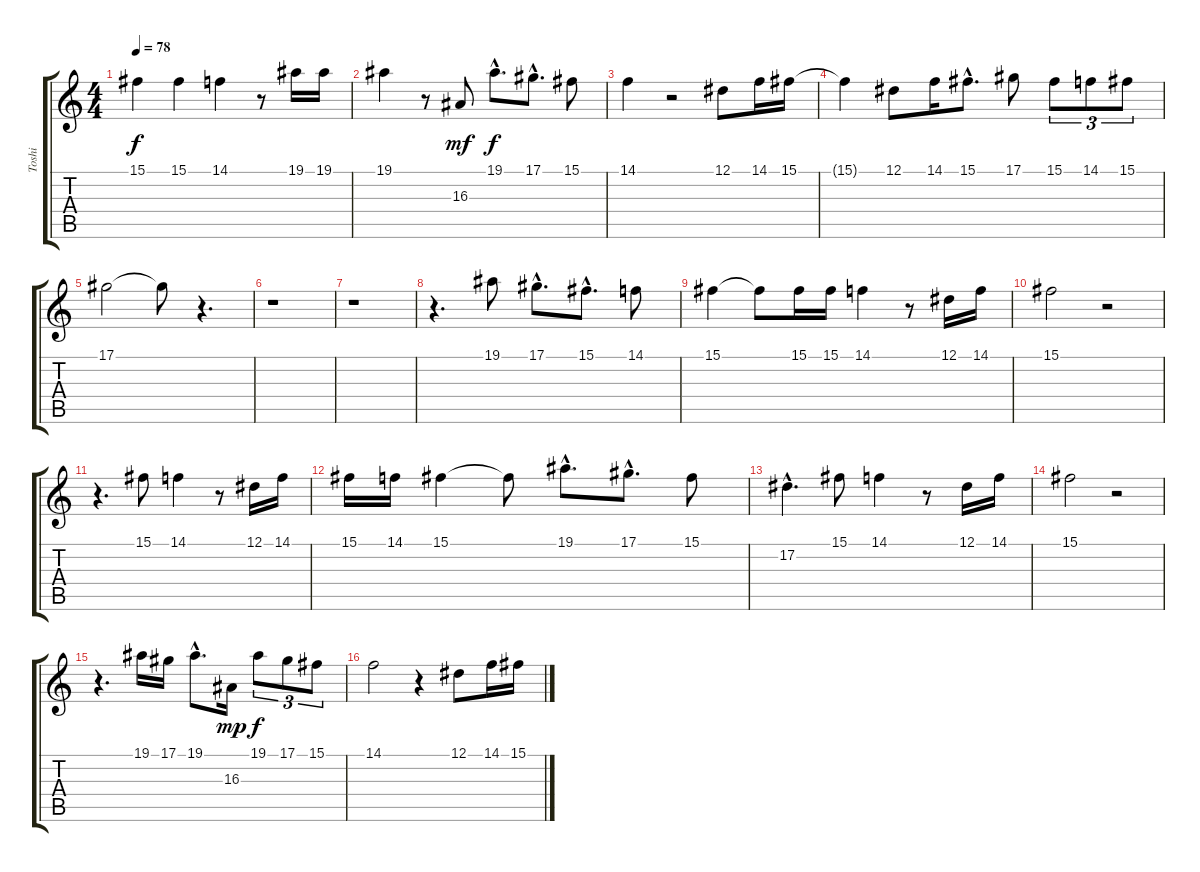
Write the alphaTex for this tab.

\track ("Toshi" "Toshi") {instrument tenorsax}
\staff {score tabs}
\tuning (Eb4 Bb3 Gb3 Db3 Ab2 Eb2) {hide}
\ts (4 4)
\tempo 78
\clef g2
\ks c
15.1.4{dy f} 15.1.4 14.1.4 r.8 19.1.16 19.1.16 |
19.1.4 r.8 16.3.8{dy mf} 19.1{hac}.8{d dy f} 17.1{hac}.8{d} 15.1.8 |
14.1.4 r.2 12.1.8 14.1.16 15.1.16 |
15.1{t}.4 12.1.8 14.1.16 15.1{hac}.8{d} 17.1.8 15.1.8{tu (3 2)} 14.1.8{tu (3 2)} 15.1.8{tu (3 2)} |
17.1.2 17.1{t}.8 r.4{d} |
r.1 |
r.1 |
r.4{d} 19.1.8{balance 4} 17.1{hac}.8{d} 15.1{hac}.8{d balance 5} 14.1.8{balance 5} |
15.1.4 15.1{t}.8 15.1.16{balance 6} 15.1.16 14.1.4{balance 6} r.8 12.1.16 14.1.16 |
15.1.2 r.2 |
r.4{d} 15.1.8{balance 8} 14.1.4 r.8 12.1.16 14.1.16 |
15.1.16 14.1.16 15.1.4 15.1{t}.8 19.1{hac}.8{d} 17.1{hac}.8{d} 15.1.8 |
17.2{hac}.4{d} 15.1.8 14.1.4 r.8 12.1.16 14.1.16 |
15.1.2 r.2 |
r.4{d} 19.1.16 17.1.16 19.1{hac}.8{d} 16.3.16{dy mp} 19.1.8{tu (3 2) dy f} 17.1.8{tu (3 2)} 15.1.8{tu (3 2)} |
14.1.2 r.4 12.1.8 14.1.16 15.1.16
